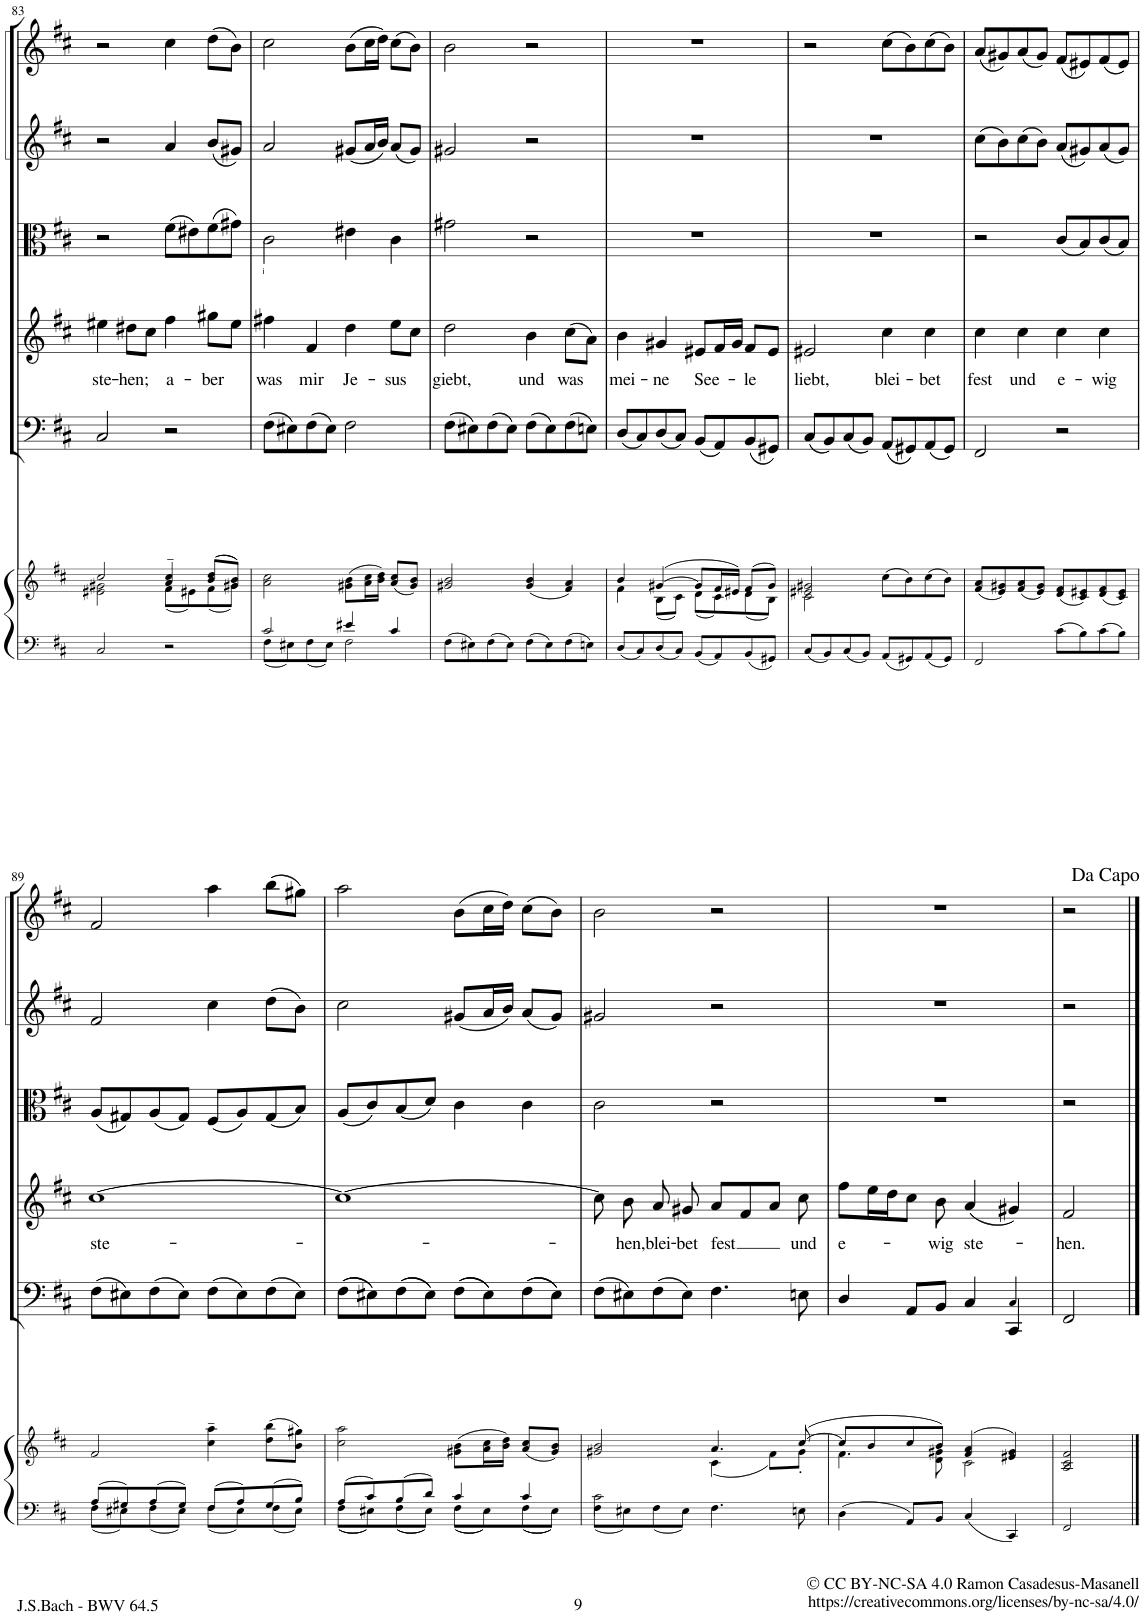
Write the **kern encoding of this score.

**kern	**kern	**kern	**kern	**text	**kern	**kern	**kern
*part6	*part6	*part5	*part4	*part4	*part3	*part2	*part1
*staff7	*staff6	*staff5	*staff4	*staff4	*staff3	*staff2	*staff1
*I"Piano reduction	*	*I"Organo e Continuo	*I"Soprano	*	*I"Viola	*I"Violino II	*I"Violino I
*I'Pno	*	*	*	*	*	*	*
!!LO:PB:g=z
*clefF4	*clefG2	*clefF4	*clefG2	*	*clefC3	*clefG2	*clefG2
*k[f#c#]	*k[f#c#]	*k[f#c#]	*k[f#c#]	*	*k[f#c#]	*k[f#c#]	*k[f#c#]
*M4/4	*M4/4	*M4/4	*M4/4	*	*M4/4	*M4/4	*M4/4
*met(c)	*met(c)	*met(c)	*met(c)	*	*met(c)	*met(c)	*met(c)
=83	=83	=83	=83	=83	=83	=83	=83
*	*^	*	*	*	*	*	*
!	!	!	!	!	!LO:LY:b	!	!	!
2C#/	2cc#/	2e#X\ 2g#X\	2C#/	4ee#X\	ste-	2r	2r	2r
!	!	!	!	!	!LO:LY:b	!	!	!
.	.	.	.	8dd#X\L	hen;	.	.	.
.	.	.	.	8cc#\J	.	.	.	.
!	!	!	!	!	!LO:LY:b	!	!	!
2r	4a/~ 4cc#/~	(8f#\L	2r	4ff#\	a-	(8f#\L	4a/	4cc#\
.	.	8e#X\)	.	.	.	8e#X\)	.	.
!	!	!	!	!	!LO:LY:b	!	!	!
.	((8b/ 8dd/L	(8f#\	.	8gg#X\L	ber	(8f#\	(8b/L	(8dd\L
.	8g#/ 8b/J))	8g#X\J)	.	8ee#\J	.	8g#X\J)	8g#X/J)	8b\J)
=84	=84	=84	=84	=84	=84	=84	=84	=84
*^	*	*	*	*	*	*	*	*
!	!	!	!	!	!	!	!LO:TX:b:t=i	!	!
!	!	!	!	!	!	!LO:LY:b	!	!	!
*	*	*v	*v	*	*	*	*	*	*
2c#/	8F#\L	2a\ 2cc#\	(8F#\L	4ff#X\	was	2c#\	2a/	2cc#\
.	8E#X\	.	8E#X\)	.	.	.	.	.
!	!	!	!	!	!LO:LY:b	!	!	!
.	8F#\	.	(8F#\	4f#/	mir	.	.	.
.	8E#\J	.	8E#\J)	.	.	.	.	.
!	!	!	!	!	!LO:LY:b	!	!	!
4e#X/	2F#\	(8g#X\ 8b\L	2F#\	4dd\	Je-	4e#X\	(8g#X/L	(8b\L
.	.	16a\ 16cc#\L	.	.	.	.	16a/L	16cc#\L
.	.	16b\ 16dd\JJ)	.	.	.	.	16b/JJ)	16dd\JJ)
!	!	!	!	!	!LO:LY:b	!	!	!
4c#/	.	(8a/ 8cc#/L	.	8ee\L	sus	4c#\	(8a/L	(8cc#\L
.	.	8g#/ 8b/J)	.	8cc#\J	.	.	8g#/J)	8b\J)
*v	*v	*	*	*	*	*	*	*
=85	=85	=85	=85	=85	=85	=85	=85
!	!	!	!	!LO:LY:b	!	!	!
8F#\L	2g#X/ 2b/	(8F#\L	2dd\	giebt,	2g#X\	2g#X/	2b\
8E#X\	.	8E#X\)	.	.	.	.	.
8F#\	.	(8F#\	.	.	.	.	.
8E#\J	.	8E#\J)	.	.	.	.	.
!	!	!	!	!LO:LY:b	!	!	!
8F#\L	(4g#/ 4b/	(8F#\L	4b\	und	2r	2r	2r
8E#\	.	8E#\)	.	.	.	.	.
!	!	!	!	!LO:LY:b	!	!	!
8F#\	4f#/ 4a/)	(8F#\	(8cc#\L	was	.	.	.
8En\J	.	8En\J)	8a\J)	.	.	.	.
=86	=86	=86	=86	=86	=86	=86	=86
*	*^	*	*	*	*	*	*
!	!	!	!	!	!LO:LY:b	!	!	!
8D/L	4b/	4f#\	(8D/L	4b\	mei-	1r	1r	1r
8C#/	.	.	8C#/)	.	.	.	.	.
!	!	!	!	!	!LO:LY:b	!	!	!
8D/	([4g#X/	(8B\L	(8D/	4g#X/	ne	.	.	.
8C#/J	.	8c#\J)	8C#/J)	.	.	.	.	.
!	!	!	!	!	!LO:LY:b	!	!	!
8BB/L	8g#/L]	(8d\L	(8BB/L	8e#X/L	See-	.	.	.
8AA/	16f#/L	8c#\)	8AA/)	16f#/L	.	.	.	.
.	16e#X/JJ)	.	.	16g#/JJ	.	.	.	.
!	!	!	!	!	!LO:LY:b	!	!	!
8BB/	(8f#/L	(8d\	(8BB/	8f#/L	le	.	.	.
8GG#X/J	8g#/J)	8B\J)	8GG#X/J)	8e#/J	.	.	.	.
=87	=87	=87	=87	=87	=87	=87	=87	=87
!	!	!	!	!	!LO:LY:b	!	!	!
8C#/L	2e#X/ 2g#X/	2c#\	(8C#/L	2e#X/	liebt,	1r	1r	2r
8BB/	.	.	8BB/)	.	.	.	.	.
8C#/	.	.	(8C#/	.	.	.	.	.
8BB/J	.	.	8BB/J)	.	.	.	.	.
!	!	!	!	!	!LO:LY:b	!	!	!
8AA/L	(>8cc#\L	2ryy	(8AA/L	4cc#\	blei-	.	.	(8cc#\L
8GG#X/	8b\)	.	8GG#X/)	.	.	.	.	8b\)
!	!	!	!	!	!LO:LY:b	!	!	!
8AA/	(>8cc#\	.	(8AA/	4cc#\	bet	.	.	(8cc#\
8GG#/J	8b\J)	.	8GG#/J)	.	.	.	.	8b\J)
*	*v	*v	*	*	*	*	*	*
=88	=88	=88	=88	=88	=88	=88	=88
!	!	!	!	!LO:LY:b	!	!	!
2FF#/	(8f#/ 8a/L	2FF#/	4cc#\	fest	2r	(8cc#\L	(8a/L
.	8e/ 8g#X/)	.	.	.	.	8b\)	8g#X/)
!	!	!	!	!LO:LY:b	!	!	!
.	(8f#/ 8a/	.	4cc#\	und	.	(8cc#\	(8a/
.	8e/ 8g#/J)	.	.	.	.	8b\J)	8g#/J)
!	!	!	!	!LO:LY:b	!	!	!
8c#\L	(8d/ 8f#/L	2r	4cc#\	e-	(8c#/L	(8a/L	(8f#/L
8B\	8c#/ 8e#X/)	.	.	.	8B/)	8g#X/)	8e#X/)
!	!	!	!	!LO:LY:b	!	!	!
8c#\	(8d/ 8f#/	.	4cc#\	wig	(8c#/	(8a/	(8f#/
8B\J	8c#/ 8e#/J)	.	.	.	8B/J)	8g#/J)	8e#/J)
!!LO:LB:g=z
=89	=89	=89	=89	=89	=89	=89	=89
*^	*	*	*	*	*	*	*
!	!	!	!	!	!LO:LY:b	!	!	!
8A/L	8F#\L	2f#/	(8F#\L	[1cc#	ste-	(8A/L	2f#/	2f#/
8G#X/	8E#X\	.	8E#X\)	.	.	8G#X/)	.	.
8A/	8F#\	.	(8F#\	.	.	(8A/	.	.
8G#/J	8E#\J	.	8E#\J)	.	.	8G#/J)	.	.
8F#/L	8F#\L	4cc#\~ 4aa\~	(8F#\L	.	.	(8F#/L	4cc#\	4aa\
8A/	8E#\	.	8E#\)	.	.	8A/)	.	.
8G#/	8F#\	(8dd\ 8bb\L	(8F#\	.	.	(8G#/	(8dd\L	(8bb\L
8B/J	8E#\J	8b\ 8gg#X\J)	8E#\J)	.	.	8B/J)	8b\J)	8gg#X\J)
=90	=90	=90	=90	=90	=90	=90	=90	=90
8A/L	8F#\L	2cc#\ 2aa\	((8F#\L	1cc#_	.	(8A/L	2cc#\	2aa\
8c#/	8E#X\	.	8E#X\))	.	.	8c#/)	.	.
8B/	8F#\	.	((8F#\	.	.	(8B/	.	.
8d/J	8E#\J	.	8E#\J))	.	.	8d/J)	.	.
4c#/	8F#\L	(8g#X\ 8b\L	((8F#\L	.	.	4c#\	(8g#X/L	(8b\L
.	8E#\	16a\ 16cc#\L	8E#\))	.	.	.	16a/L	16cc#\L
.	.	16b\ 16dd\JJ)	.	.	.	.	16b/JJ)	16dd\JJ)
4c#/	8F#\	(8a/ 8cc#/L	((8F#\	.	.	4c#\	(8a/L	(8cc#\L
.	8E#\J	8g#/ 8b/J)	8E#\J))	.	.	.	8g#/J)	8b\J)
=91	=91	=91	=91	=91	=91	=91	=91	=91
*	*	*^	*	*	*	*	*	*
2c#\	8F#\L	2g#X/ 2b/	2ryy	(8F#\L	8cc#\]	.	2c#\	2g#X/	2b\
!	!	!	!	!	!	!LO:LY:b	!	!	!
.	8E#X\	.	.	8E#X\)	8b\	-hen,	.	.	.
!	!	!	!	!	!	!LO:LY:b	!	!	!
.	8F#\	.	.	(8F#\	8a/	blei-	.	.	.
!	!	!	!	!	!	!LO:LY:b	!	!	!
.	8E#\J	.	.	8E#\J)	8g#X/	bet	.	.	.
!	!	!	!	!	!	!LO:LY:b	!	!	!
2ryy	4.F#\	4.a/	(4c#\	4.F#\	8a/L	fest	2r	2r	2r
.	.	.	.	.	8f#/	.	.	.	.
.	.	.	8f#\L)	.	8a/J	.	.	.	.
!	!	!	!	!	!	!LO:LY:b	!	!	!
.	8En\	([8cc#/	8g#'\J	8En\	8cc#\	und	.	.	.
=92	=92	=92	=92	=92	=92	=92	=92	=92	=92
*	*	*	*	*^	*	*	*	*	*
!	!	!	!	!	!	!	!LO:LY:b	!	!	!
*v	*v	*	*	*	*	*	*	*	*	*
4D\	8cc#/L]	4.f#\	4D/	2ryy	8ff#\L	e-	1r	1r	1r
.	8b/	.	.	.	16ee\L	.	.	.	.
.	.	.	.	.	16dd\J	.	.	.	.
8AA/L	8cc#/	.	8AA/L	.	8cc#\J	.	.	.	.
!	!	!	!	!	!	!LO:LY:b	!	!	!
8BB/J	8b/J)	8d\ 8g#X\	8BB/J	.	8b\	-wig	.	.	.
!	!	!	!	!	!	!LO:LY:b	!	!	!
4C#/	(4f#/ 4a/	2c#\	4C#/	4ryy	(4a/	ste-	.	.	.
4CC#/	4e#X/ 4g#/)	.	4C#!/	4CC#/	4g#X/)	.	.	.	.
*	*v	*v	*	*	*	*	*	*	*
=93	=93	=93	=93	=93	=93	=93	=93	=93
!	!	!	!	!	!LO:LY:b	!	!	!
*	*	*v	*v	*	*	*	*	*
2FF#/	2A/ 2c#/ 2f#/	2FF#/	2f#/	-hen.	2r	2r	2r
==	==	==	==	==	==	==	==
*-	*-	*-	*-	*-	*-	*-	*-
